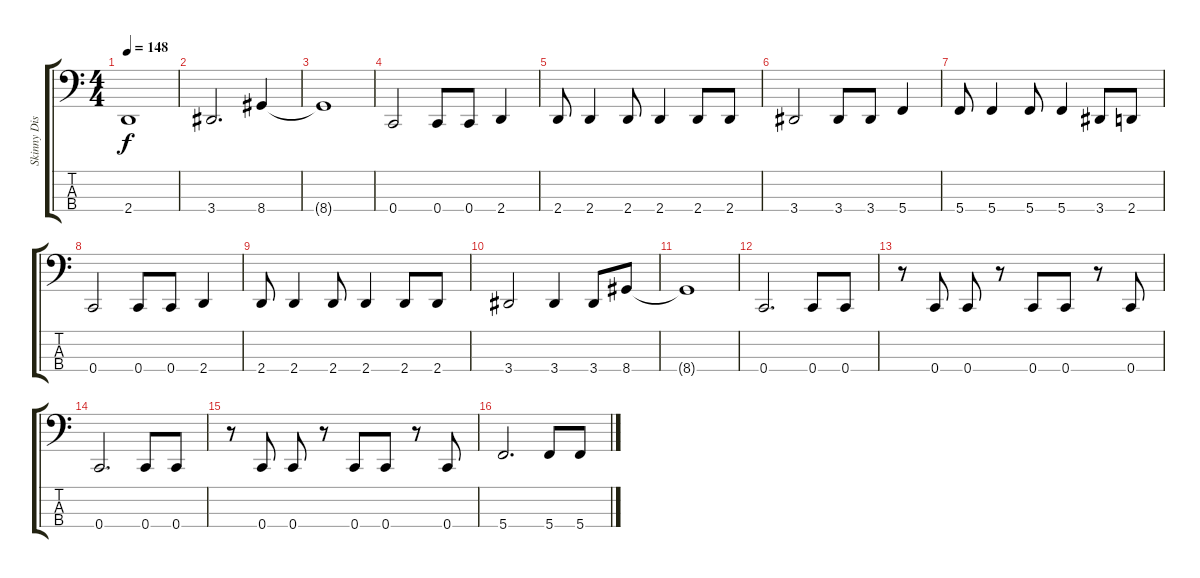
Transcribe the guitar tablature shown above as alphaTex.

\track ("Skinny Disco" "Skinny Dis") {instrument electricbassfinger}
\staff {score tabs}
\tuning (F2 C2 G1 C1) {hide}
\ts (4 4)
\tempo 148
\clef f4
\ks c
2.4{t}.1{dy f} |
3.4.2{d} 8.4.4 |
8.4{t}.1 |
0.4.2{instrument electricbassfinger} 0.4.8 0.4.8 2.4.4 |
2.4.8 2.4.4 2.4.8 2.4.4 2.4.8 2.4.8 |
3.4.2 3.4.8 3.4.8 5.4.4 |
5.4.8 5.4.4 5.4.8 5.4.4 3.4.8 2.4.8 |
0.4.2 0.4.8 0.4.8 2.4.4 |
2.4.8 2.4.4 2.4.8 2.4.4 2.4.8 2.4.8 |
3.4.2 3.4.4 3.4.8 8.4.8 |
8.4{t}.1 |
0.4.2{d} 0.4.8 0.4.8 |
r.8 0.4.8 0.4.8 r.8 0.4.8 0.4.8 r.8 0.4.8 |
0.4.2{d} 0.4.8 0.4.8 |
r.8 0.4.8 0.4.8 r.8 0.4.8 0.4.8 r.8 0.4.8 |
5.4.2{d} 5.4.8 5.4.8
